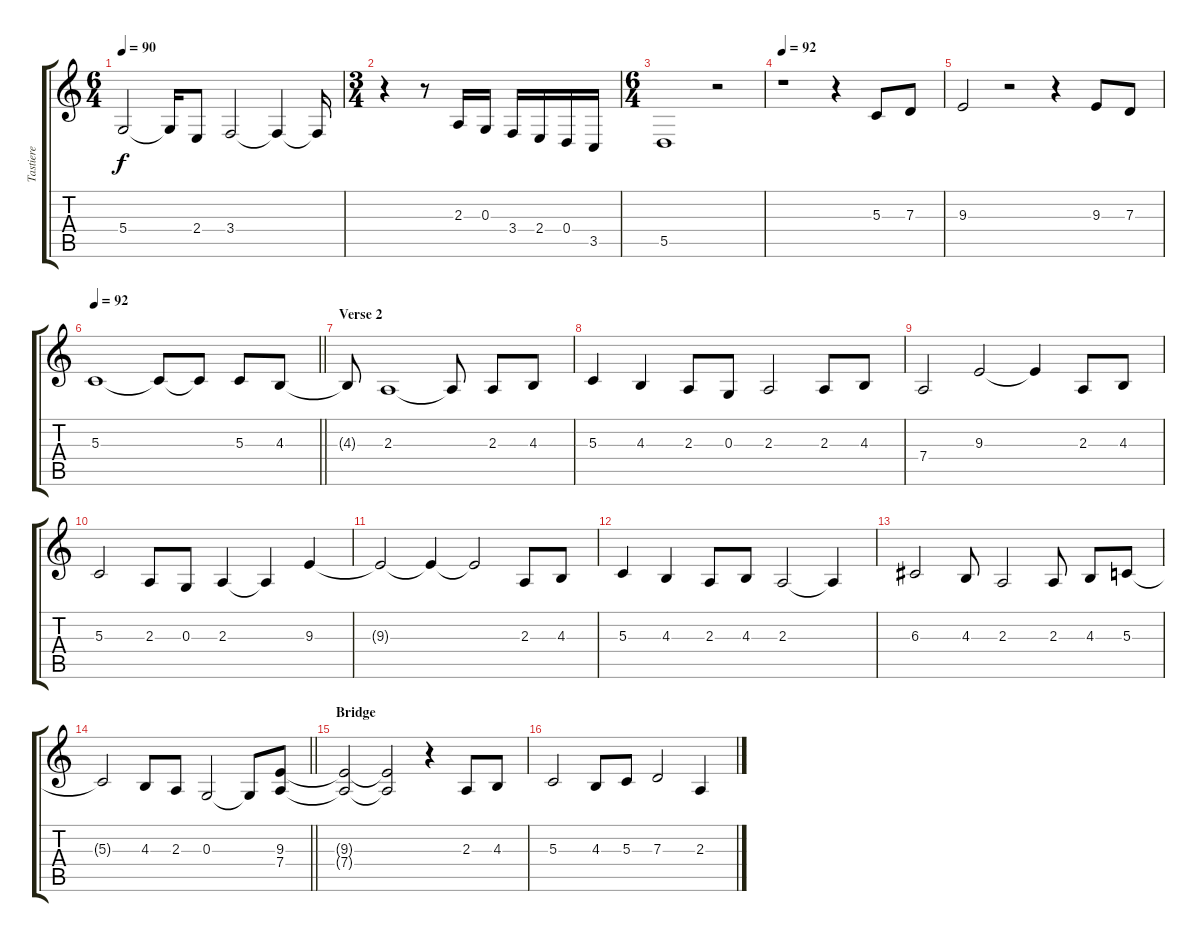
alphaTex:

\track ("Tastiere" "Tastiere") {instrument stringensemble2}
\staff {score tabs}
\tuning (E4 B3 G3 D3 A2 E2) {hide}
\ts (6 4)
\tempo 90
\clef g2
\ks c
5.4.2{dy f} 5.4{t}.16 2.4.8 3.4.2 3.4{t}.4 3.4{t}.16 |
\ts (3 4)
r.4 r.8 2.3.16 0.3.16 3.4.16 2.4.16 0.4.16 3.5.16 |
\ts (6 4)
5.5.1 r.2 |
\tempo 92
r.1 r.4 5.3.8 7.3.8 |
9.3.2 r.2 r.4 9.3.8 7.3.8 |
\tempo 92
\barLineRight lightlight
5.3.1 5.3{t}.8 5.3{t}.8 5.3.8 4.3.8 |
\section ("" "Verse 2")
4.3{t}.8 2.3.1 2.3{t}.8 2.3.8 4.3.8 |
5.3.4 4.3.4 2.3.8 0.3.8 2.3.2 2.3.8 4.3.8 |
7.4.2 9.3.2 9.3{t}.4 2.3.8 4.3.8 |
5.3.2 2.3.8 0.3.8 2.3.4 2.3{t}.4 9.3.4 |
9.3{t}.2 9.3{t}.4 9.3{t}.2 2.3.8 4.3.8 |
5.3.4 4.3.4 2.3.8 4.3.8 2.3.2 2.3{t}.4 |
6.3.2 4.3.8 2.3.2 2.3.8 4.3.8 5.3.8 |
\barLineRight lightlight
5.3{t}.2 4.3.8 2.3.8 0.3.2 0.3{t}.8 (9.3 7.4).8 |
\section ("" "Bridge")
(9.3{t} 7.4{t}).2 (9.3{t} 7.4{t}).2 r.4 2.3.8 4.3.8 |
5.3.2 4.3.8 5.3.8 7.3.2 2.3.4
